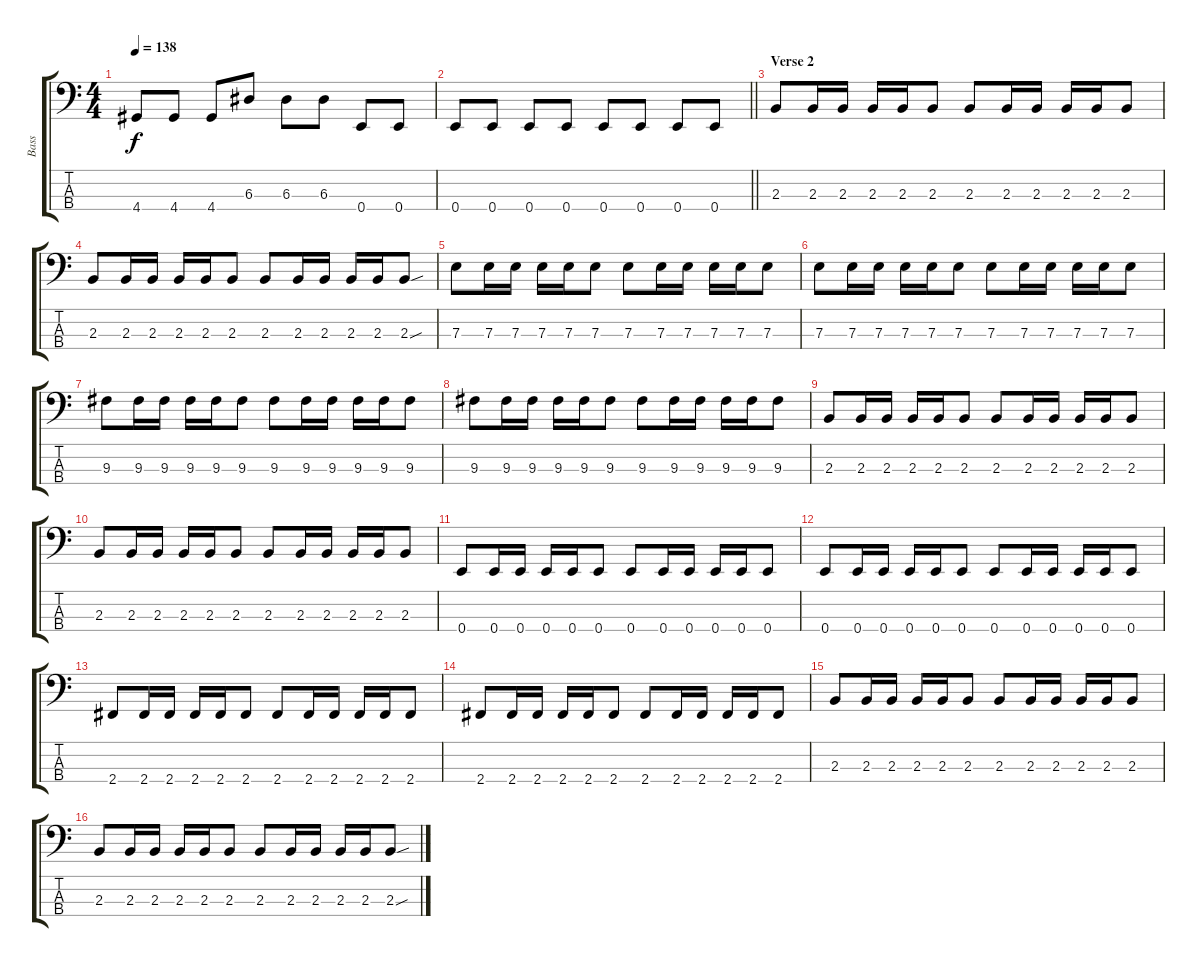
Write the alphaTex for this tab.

\track ("Bass" "Bass") {instrument electricbasspick}
\staff {score tabs}
\tuning (G2 D2 A1 E1) {hide}
\ts (4 4)
\tempo 138
\clef f4
\ks c
4.4.8{dy f} 4.4.8 4.4.8 6.3.8 6.3.8 6.3.8 0.4.8 0.4.8 |
\barLineRight lightlight
0.4.8 0.4.8 0.4.8 0.4.8 0.4.8 0.4.8 0.4.8 0.4.8 |
\section ("" "Verse 2")
2.3.8 2.3.16 2.3.16 2.3.16 2.3.16 2.3.8 2.3.8 2.3.16 2.3.16 2.3.16 2.3.16 2.3.8 |
2.3.8 2.3.16 2.3.16 2.3.16 2.3.16 2.3.8 2.3.8 2.3.16 2.3.16 2.3.16 2.3.16 2.3{sou}.8 |
7.3.8 7.3.16 7.3.16 7.3.16 7.3.16 7.3.8 7.3.8 7.3.16 7.3.16 7.3.16 7.3.16 7.3.8 |
7.3.8 7.3.16 7.3.16 7.3.16 7.3.16 7.3.8 7.3.8 7.3.16 7.3.16 7.3.16 7.3.16 7.3.8 |
9.3.8 9.3.16 9.3.16 9.3.16 9.3.16 9.3.8 9.3.8 9.3.16 9.3.16 9.3.16 9.3.16 9.3.8 |
9.3.8 9.3.16 9.3.16 9.3.16 9.3.16 9.3.8 9.3.8 9.3.16 9.3.16 9.3.16 9.3.16 9.3.8 |
2.3.8 2.3.16 2.3.16 2.3.16 2.3.16 2.3.8 2.3.8 2.3.16 2.3.16 2.3.16 2.3.16 2.3.8 |
2.3.8 2.3.16 2.3.16 2.3.16 2.3.16 2.3.8 2.3.8 2.3.16 2.3.16 2.3.16 2.3.16 2.3.8 |
0.4.8 0.4.16 0.4.16 0.4.16 0.4.16 0.4.8 0.4.8 0.4.16 0.4.16 0.4.16 0.4.16 0.4.8 |
0.4.8 0.4.16 0.4.16 0.4.16 0.4.16 0.4.8 0.4.8 0.4.16 0.4.16 0.4.16 0.4.16 0.4.8 |
2.4.8 2.4.16 2.4.16 2.4.16 2.4.16 2.4.8 2.4.8 2.4.16 2.4.16 2.4.16 2.4.16 2.4.8 |
2.4.8 2.4.16 2.4.16 2.4.16 2.4.16 2.4.8 2.4.8 2.4.16 2.4.16 2.4.16 2.4.16 2.4.8 |
2.3.8 2.3.16 2.3.16 2.3.16 2.3.16 2.3.8 2.3.8 2.3.16 2.3.16 2.3.16 2.3.16 2.3.8 |
2.3.8 2.3.16 2.3.16 2.3.16 2.3.16 2.3.8 2.3.8 2.3.16 2.3.16 2.3.16 2.3.16 2.3{sou}.8
